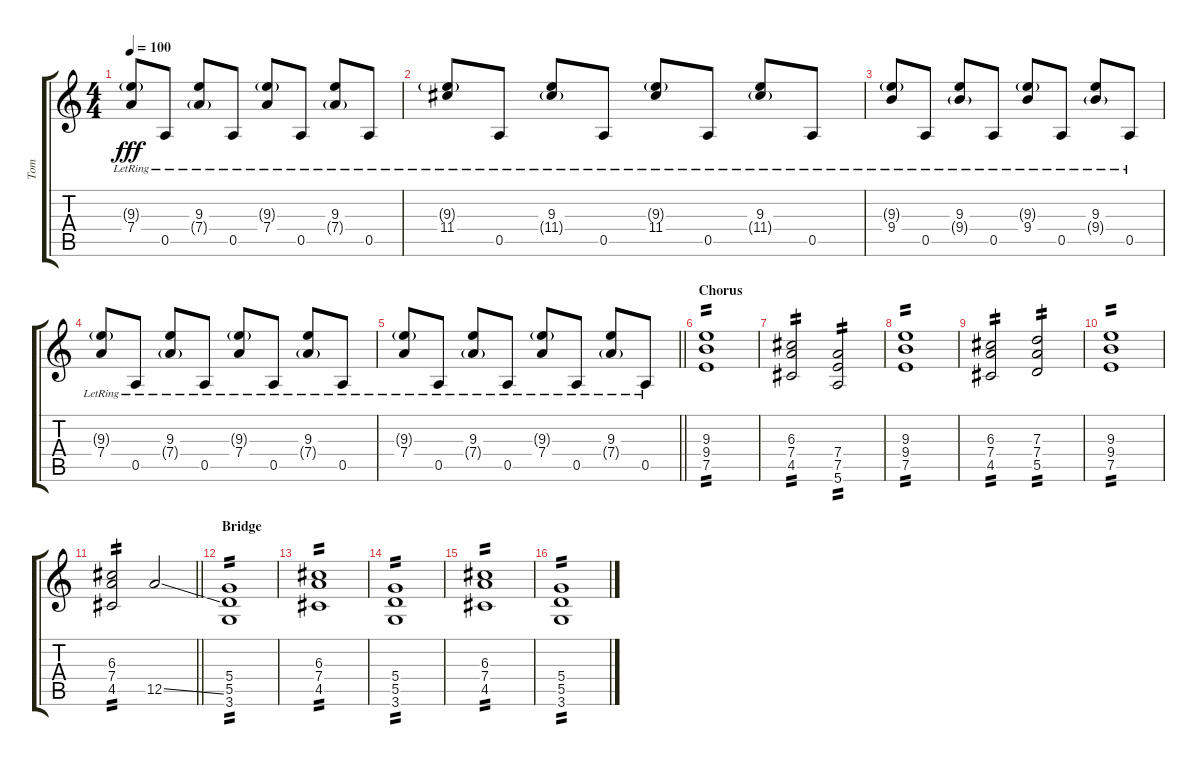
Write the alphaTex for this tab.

\track ("Tom" "Tom") {instrument distortionguitar}
\staff {score tabs}
\tuning (E4 B3 G3 D3 A2 E2) {hide}
\ts (4 4)
\tempo 100
\clef g2
\ks c
(9.3{g lr} 7.4{lr}).8{dy fff} 0.5{lr}.8 (9.3{lr} 7.4{g lr}).8 0.5{lr}.8 (9.3{g lr} 7.4{lr}).8 0.5{lr}.8 (9.3{lr} 7.4{g lr}).8 0.5{lr}.8 |
(9.3{g lr} 11.4{lr}).8{instrument electricguitarclean} 0.5{lr}.8 (9.3{lr} 11.4{g lr}).8 0.5{lr}.8 (9.3{g lr} 11.4{lr}).8 0.5{lr}.8 (9.3{lr} 11.4{g lr}).8 0.5{lr}.8 |
(9.3{g lr} 9.4{lr}).8 0.5{lr}.8 (9.3{lr} 9.4{g lr}).8 0.5{lr}.8 (9.3{g lr} 9.4{lr}).8 0.5{lr}.8 (9.3{lr} 9.4{g lr}).8 0.5{lr}.8 |
(9.3{g lr} 7.4{lr}).8 0.5{lr}.8 (9.3{lr} 7.4{g lr}).8 0.5{lr}.8 (9.3{g lr} 7.4{lr}).8 0.5{lr}.8 (9.3{lr} 7.4{g lr}).8 0.5{lr}.8 |
\barLineRight lightlight
(9.3{g lr} 7.4{lr}).8 0.5{lr}.8 (9.3{lr} 7.4{g lr}).8 0.5{lr}.8 (9.3{g lr} 7.4{lr}).8 0.5{lr}.8 (9.3{lr} 7.4{g lr}).8 0.5{lr}.8 |
\section ("" "Chorus")
(9.3 9.4 7.5).1{tp 2 instrument distortionguitar} |
(6.3 7.4 4.5).2{tp 2} (7.4 7.5 5.6).2{tp 2} |
(9.3 9.4 7.5).1{tp 2} |
(6.3 7.4 4.5).2{tp 2} (7.3 7.4 5.5).2{tp 2} |
(9.3 9.4 7.5).1{tp 2 instrument distortionguitar} |
\barLineRight lightlight
(6.3 7.4 4.5).2{tp 2} 12.5{ss}.2{instrument guitarharmonics} |
\section ("" "Bridge")
(5.4 5.5 3.6).1{tp 2 instrument distortionguitar} |
(6.3 7.4 4.5).1{tp 2} |
(5.4 5.5 3.6).1{tp 2} |
(6.3 7.4 4.5).1{tp 2} |
(5.4 5.5 3.6).1{tp 2}
